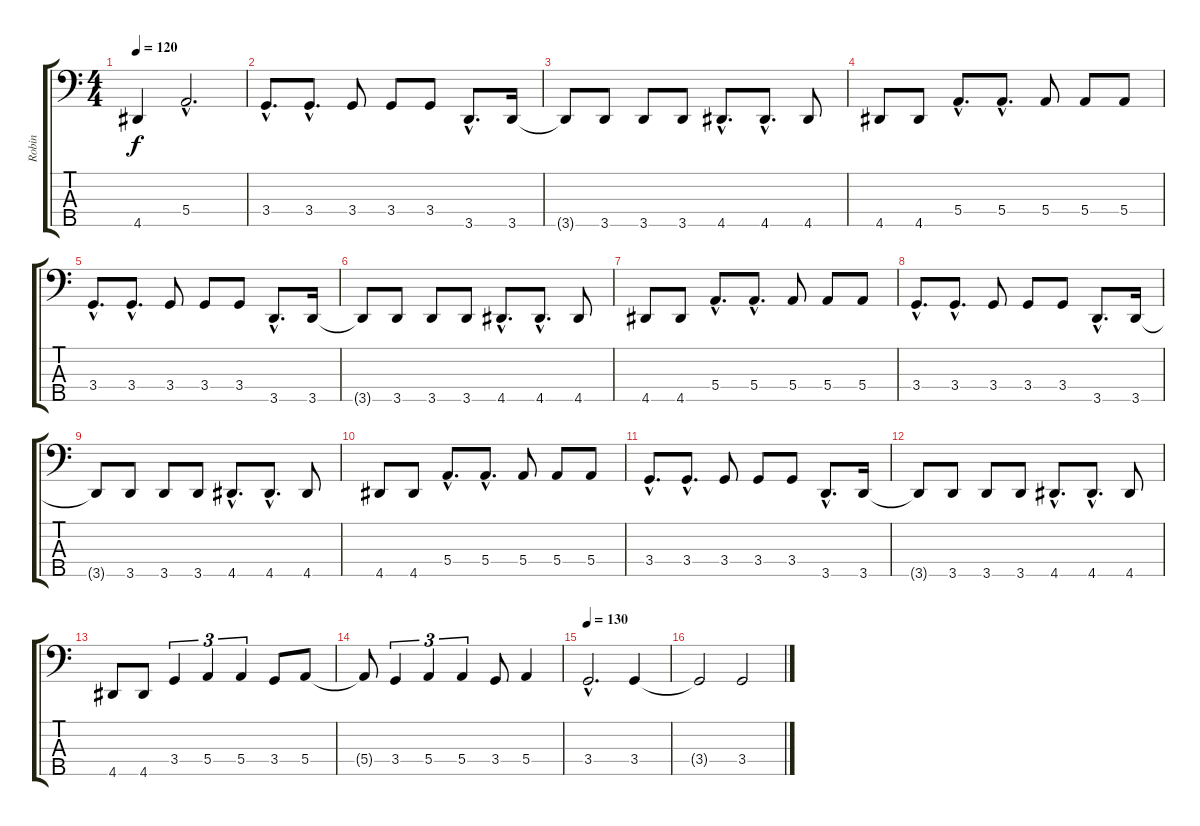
\track ("Robin" "Robin") {instrument electricbasspick}
\staff {score tabs}
\tuning (G2 D2 A1 E1 B0) {hide}
\ts (4 4)
\tempo 120
\clef f4
\ks c
4.5{t}.4{dy f} 5.4{hac}.2{d} |
3.4{hac}.8{d} 3.4{hac}.8{d} 3.4.8 3.4.8 3.4.8 3.5{hac}.8{d} 3.5.16 |
3.5{t}.8 3.5.8 3.5.8 3.5.8 4.5{hac}.8{d} 4.5{hac}.8{d} 4.5.8 |
4.5.8 4.5.8 5.4{hac}.8{d} 5.4{hac}.8{d} 5.4.8 5.4.8 5.4.8 |
3.4{hac}.8{d} 3.4{hac}.8{d} 3.4.8 3.4.8 3.4.8 3.5{hac}.8{d} 3.5.16 |
3.5{t}.8 3.5.8 3.5.8 3.5.8 4.5{hac}.8{d} 4.5{hac}.8{d} 4.5.8 |
4.5.8 4.5.8 5.4{hac}.8{d} 5.4{hac}.8{d} 5.4.8 5.4.8 5.4.8 |
3.4{hac}.8{d} 3.4{hac}.8{d} 3.4.8 3.4.8 3.4.8 3.5{hac}.8{d} 3.5.16 |
3.5{t}.8 3.5.8 3.5.8 3.5.8 4.5{hac}.8{d} 4.5{hac}.8{d} 4.5.8 |
4.5.8 4.5.8 5.4{hac}.8{d} 5.4{hac}.8{d} 5.4.8 5.4.8 5.4.8 |
3.4{hac}.8{d} 3.4{hac}.8{d} 3.4.8 3.4.8 3.4.8 3.5{hac}.8{d} 3.5.16 |
3.5{t}.8 3.5.8 3.5.8 3.5.8 4.5{hac}.8{d} 4.5{hac}.8{d} 4.5.8 |
4.5.8 4.5.8 3.4.4{tu (3 2)} 5.4.4{tu (3 2)} 5.4.4{tu (3 2)} 3.4.8 5.4.8 |
5.4{t}.8 3.4.4{tu (3 2)} 5.4.4{tu (3 2)} 5.4.4{tu (3 2)} 3.4.8 5.4.4 |
\tempo 130
3.4{hac}.2{d} 3.4.4 |
3.4{t}.2 3.4.2
